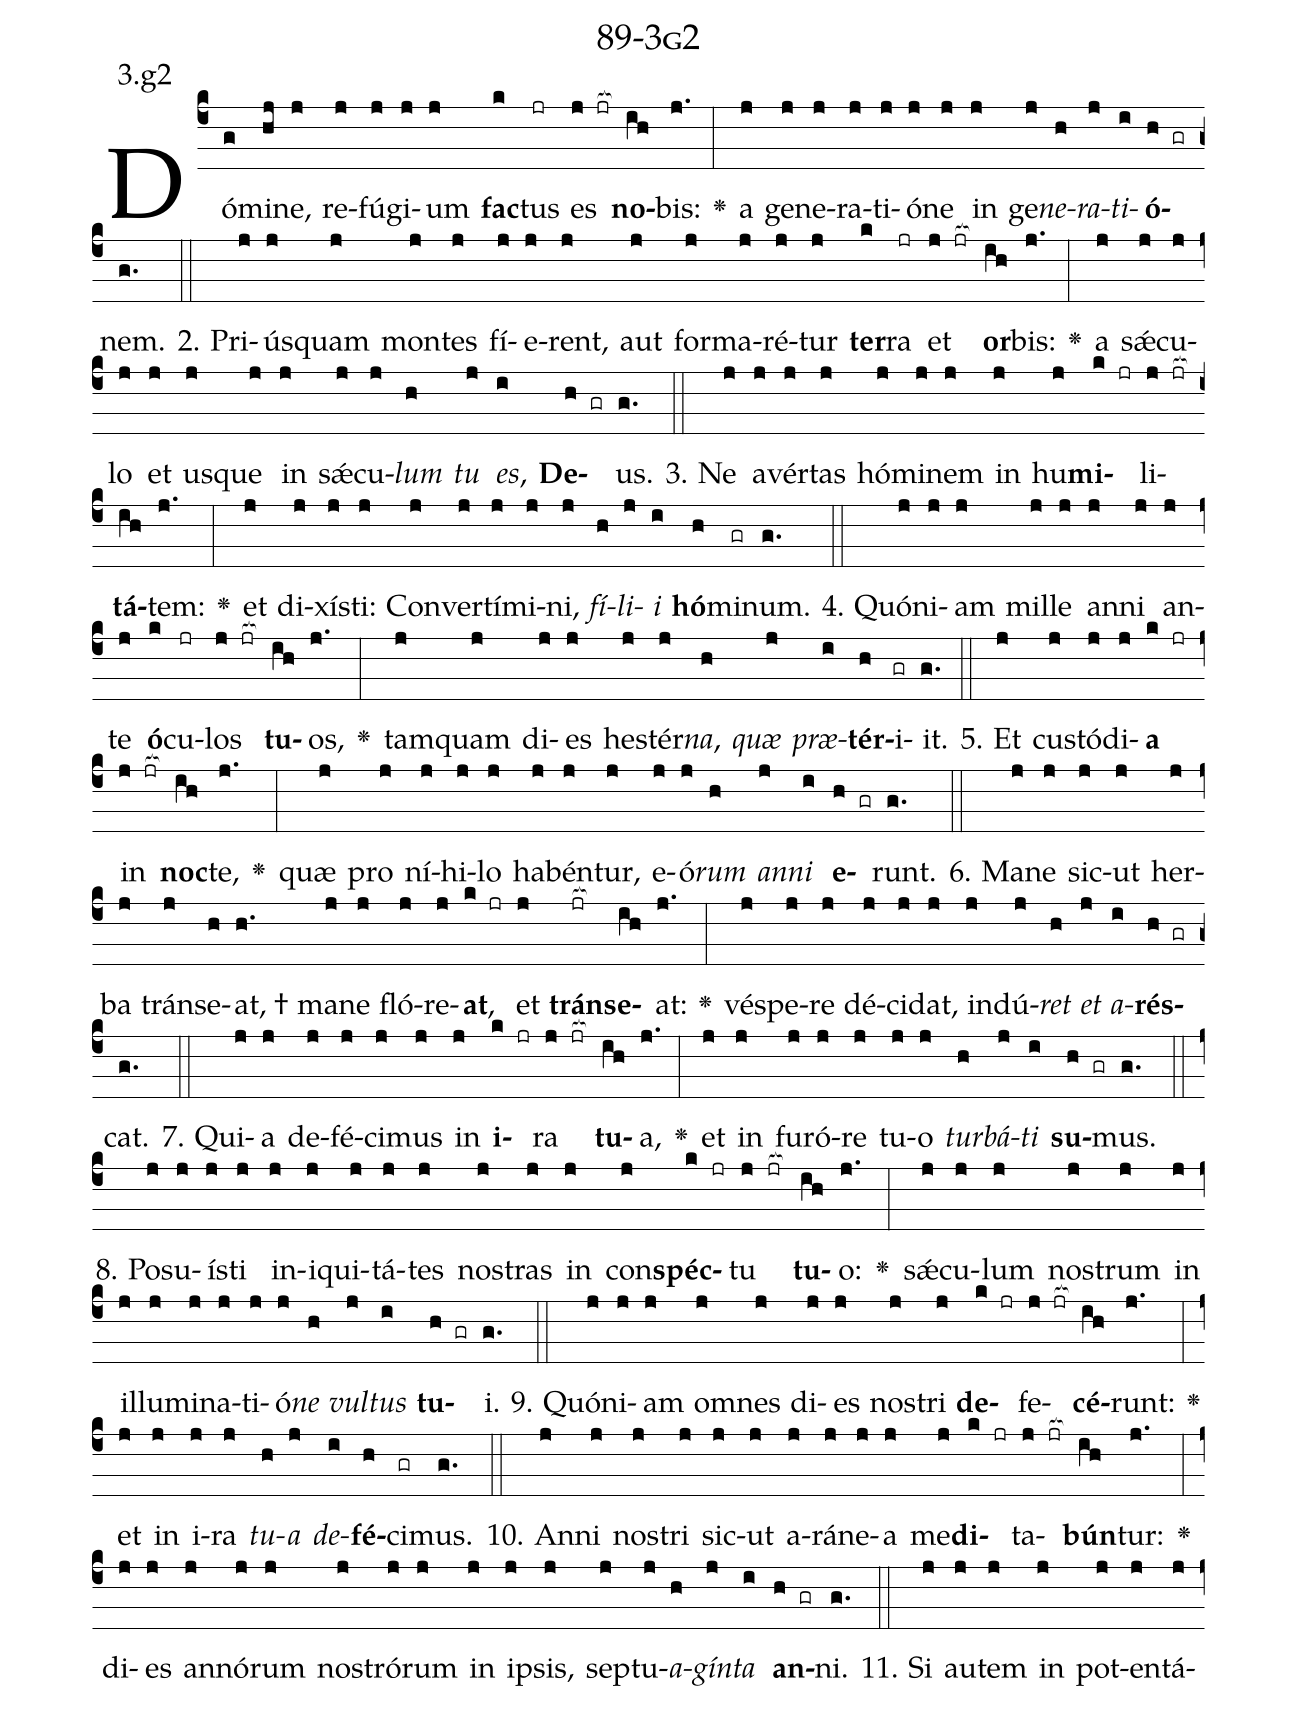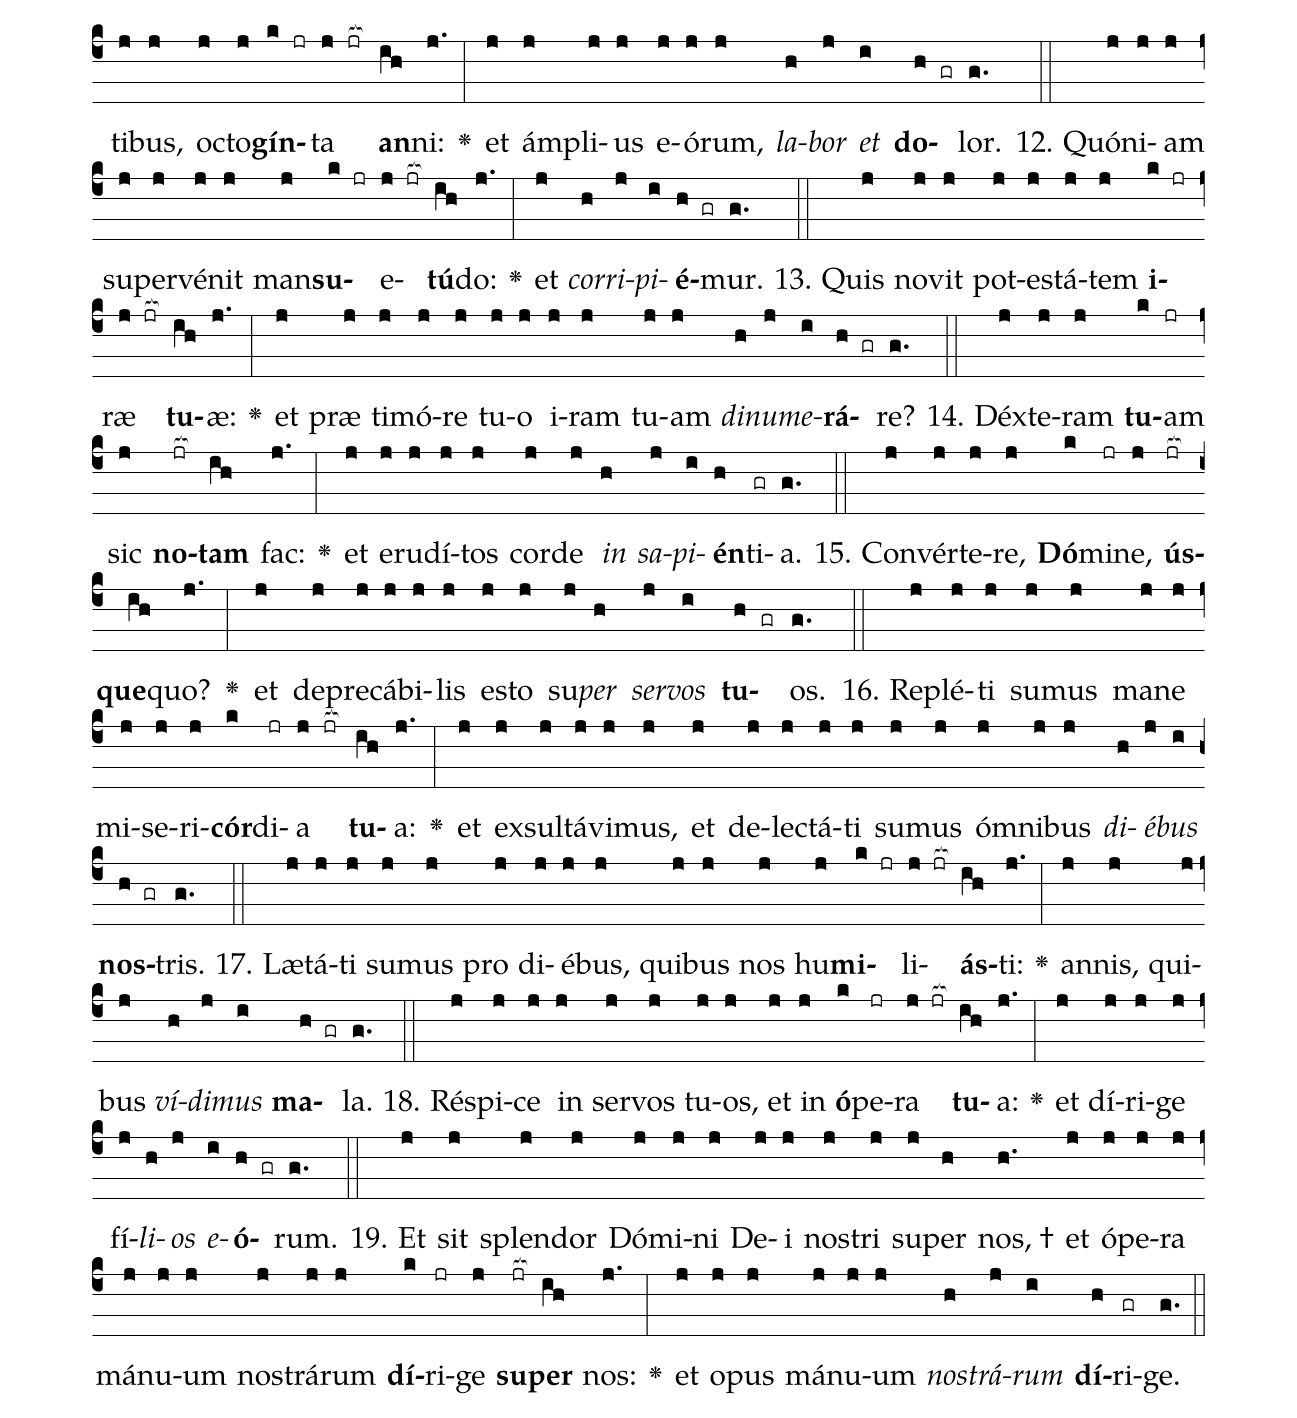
name: 89-3g2;
annotation: 3.g2;
%%
(c4)Dó(g)mi(hj)ne,(j) re(j)fú(j)gi(j)um(j) <b>fac</b>(k)tus(jr) es(j jr[ocb:1{]) <b>no</b>(ih[ocb:0}])bis:(j.) <v>\greheightstar</v>(:) a(j) ge(j)ne(j)ra(j)ti(j)ó(j)ne(j) in(j) ge(j)<i>ne</i>(h)<i>ra</i>(j)<i>ti</i>(i)<b>ó</b>(h gr)nem.(g.) (::)
2. Pri(j)ús(j)quam(j) mon(j)tes(j) fí(j)e(j)rent,(j) aut(j) for(j)ma(j)ré(j)tur(j) <b>ter</b>(k)ra(jr) et(j jr[ocb:1{]) <b>or</b>(ih[ocb:0}])bis:(j.) <v>\greheightstar</v>(:) a(j) sǽ(j)cu(j)lo(j) et(j) us(j)que(j) in(j) sǽ(j)cu(j)<i>lum</i>(h) <i>tu</i>(j) <i>es</i>,(i) <b>De</b>(h gr)us.(g.) (::)
3. Ne(j) a(j)vér(j)tas(j) hó(j)mi(j)nem(j) in(j) hu(j)<b>mi</b>(k jr)li(j jr[ocb:1{])<b>tá</b>(ih[ocb:0}])tem:(j.) <v>\greheightstar</v>(:) et(j) di(j)xís(j)ti:(j) Con(j)ver(j)tí(j)mi(j)ni,(j) <i>fí</i>(h)<i>li</i>(j)<i>i</i>(i) <b>hó</b>(h)mi(gr)num.(g.) (::)
4. Quón(j)i(j)am(j) mil(j)le(j) an(j)ni(j) an(j)te(j) <b>ó</b>(k)cu(jr)los(j jr[ocb:1{]) <b>tu</b>(ih[ocb:0}])os,(j.) <v>\greheightstar</v>(:) tam(j)quam(j) di(j)es(j) hes(j)tér(j)<i>na</i>,(h) <i>quæ</i>(j) <i>præ</i>(i)<b>tér</b>(h)i(gr)it.(g.) (::)
5. Et(j) cus(j)tó(j)di(j)<b>a</b>(k jr) in(j jr[ocb:1{]) <b>noc</b>(ih[ocb:0}])te,(j.) <v>\greheightstar</v>(:) quæ(j) pro(j) ní(j)hi(j)lo(j) ha(j)bén(j)tur,(j) e(j)ó(j)<i>rum</i>(h) <i>an</i>(j)<i>ni</i>(i) <b>e</b>(h gr)runt.(g.) (::)
6. Ma(j)ne(j) sic(j)ut(j) her(j)ba(j) tráns(j)e(h)at, †(h.) ma(j)ne(j) fló(j)re(j)<b>at</b>,(k jr) et(j) <b>tráns</b>(jr[ocb:1{])<b>e</b>(ih[ocb:0}])at:(j.) <v>\greheightstar</v>(:) vés(j)pe(j)re(j) dé(j)ci(j)dat,(j) in(j)dú(j)<i>ret</i>(h) <i>et</i>(j) <i>a</i>(i)<b>rés</b>(h gr)cat.(g.) (::)
7. Qui(j)a(j) de(j)fé(j)ci(j)mus(j) in(j) <b>i</b>(k jr)ra(j jr[ocb:1{]) <b>tu</b>(ih[ocb:0}])a,(j.) <v>\greheightstar</v>(:) et(j) in(j) fu(j)ró(j)re(j) tu(j)o(j) <i>tur</i>(h)<i>bá</i>(j)<i>ti</i>(i) <b>su</b>(h gr)mus.(g.) (::)
8. Po(j)su(j)ís(j)ti(j) in(j)i(j)qui(j)tá(j)tes(j) nos(j)tras(j) in(j) con(j)<b>spéc</b>(k jr)tu(j jr[ocb:1{]) <b>tu</b>(ih[ocb:0}])o:(j.) <v>\greheightstar</v>(:) sǽ(j)cu(j)lum(j) nos(j)trum(j) in(j) il(j)lu(j)mi(j)na(j)ti(j)ó(j)<i>ne</i>(h) <i>vul</i>(j)<i>tus</i>(i) <b>tu</b>(h gr)i.(g.) (::)
9. Quón(j)i(j)am(j) om(j)nes(j) di(j)es(j) nos(j)tri(j) <b>de</b>(k jr)fe(j jr[ocb:1{])<b>cé</b>(ih[ocb:0}])runt:(j.) <v>\greheightstar</v>(:) et(j) in(j) i(j)ra(j) <i>tu</i>(h)<i>a</i>(j) <i>de</i>(i)<b>fé</b>(h)ci(gr)mus.(g.) (::)
10. An(j)ni(j) nos(j)tri(j) sic(j)ut(j) a(j)rá(j)ne(j)a(j) me(j)<b>di</b>(k jr)ta(j jr[ocb:1{])<b>bún</b>(ih[ocb:0}])tur:(j.) <v>\greheightstar</v>(:) di(j)es(j) an(j)nó(j)rum(j) nos(j)tró(j)rum(j) in(j) ip(j)sis,(j) sep(j)tu(j)<i>a</i>(h)<i>gín</i>(j)<i>ta</i>(i) <b>an</b>(h gr)ni.(g.) (::)
11. Si(j) au(j)tem(j) in(j) pot(j)en(j)tá(j)ti(j)bus,(j) oc(j)to(j)<b>gín</b>(k jr)ta(j jr[ocb:1{]) <b>an</b>(ih[ocb:0}])ni:(j.) <v>\greheightstar</v>(:) et(j) ám(j)pli(j)us(j) e(j)ó(j)rum,(j) <i>la</i>(h)<i>bor</i>(j) <i>et</i>(i) <b>do</b>(h gr)lor.(g.) (::)
12. Quón(j)i(j)am(j) su(j)per(j)vé(j)nit(j) man(j)<b>su</b>(k jr)e(j jr[ocb:1{])<b>tú</b>(ih[ocb:0}])do:(j.) <v>\greheightstar</v>(:) et(j) <i>cor</i>(h)<i>ri</i>(j)<i>pi</i>(i)<b>é</b>(h gr)mur.(g.) (::)
13. Quis(j) no(j)vit(j) pot(j)es(j)tá(j)tem(j) <b>i</b>(k jr)ræ(j jr[ocb:1{]) <b>tu</b>(ih[ocb:0}])æ:(j.) <v>\greheightstar</v>(:) et(j) præ(j) ti(j)mó(j)re(j) tu(j)o(j) i(j)ram(j) tu(j)am(j) <i>di</i>(h)<i>nu</i>(j)<i>me</i>(i)<b>rá</b>(h gr)re?(g.) (::)
14. Déx(j)te(j)ram(j) <b>tu</b>(k)am(jr) sic(j) <b>no</b>(jr[ocb:1{])<b>tam</b>(ih[ocb:0}]) fac:(j.) <v>\greheightstar</v>(:) et(j) e(j)ru(j)dí(j)tos(j) cor(j)de(j) <i>in</i>(h) <i>sa</i>(j)<i>pi</i>(i)<b>én</b>(h)ti(gr)a.(g.) (::)
15. Con(j)vér(j)te(j)re,(j) <b>Dó</b>(k)mi(jr)ne,(j) <b>ús</b>(jr[ocb:1{])<b>que</b>(ih[ocb:0}])quo?(j.) <v>\greheightstar</v>(:) et(j) de(j)pre(j)cá(j)bi(j)lis(j) es(j)to(j) su(j)<i>per</i>(h) <i>ser</i>(j)<i>vos</i>(i) <b>tu</b>(h gr)os.(g.) (::)
16. Re(j)plé(j)ti(j) su(j)mus(j) ma(j)ne(j) mi(j)se(j)ri(j)<b>cór</b>(k)di(jr)a(j jr[ocb:1{]) <b>tu</b>(ih[ocb:0}])a:(j.) <v>\greheightstar</v>(:) et(j) ex(j)sul(j)tá(j)vi(j)mus,(j) et(j) de(j)lec(j)tá(j)ti(j) su(j)mus(j) óm(j)ni(j)bus(j) <i>di</i>(h)<i>é</i>(j)<i>bus</i>(i) <b>nos</b>(h gr)tris.(g.) (::)
17. Læ(j)tá(j)ti(j) su(j)mus(j) pro(j) di(j)é(j)bus,(j) qui(j)bus(j) nos(j) hu(j)<b>mi</b>(k jr)li(j jr[ocb:1{])<b>ás</b>(ih[ocb:0}])ti:(j.) <v>\greheightstar</v>(:) an(j)nis,(j) qui(j)bus(j) <i>ví</i>(h)<i>di</i>(j)<i>mus</i>(i) <b>ma</b>(h gr)la.(g.) (::)
18. Ré(j)spi(j)ce(j) in(j) ser(j)vos(j) tu(j)os,(j) et(j) in(j) <b>ó</b>(k)pe(jr)ra(j jr[ocb:1{]) <b>tu</b>(ih[ocb:0}])a:(j.) <v>\greheightstar</v>(:) et(j) dí(j)ri(j)ge(j) fí(j)<i>li</i>(h)<i>os</i>(j) <i>e</i>(i)<b>ó</b>(h gr)rum.(g.) (::)
19. Et(j) sit(j) splen(j)dor(j) Dó(j)mi(j)ni(j) De(j)i(j) nos(j)tri(j) su(j)per(h) nos, †(h.) et(j) ó(j)pe(j)ra(j) má(j)nu(j)um(j) nos(j)trá(j)rum(j) <b>dí</b>(k)ri(jr)ge(j) <b>su</b>(jr[ocb:1{])<b>per</b>(ih[ocb:0}]) nos:(j.) <v>\greheightstar</v>(:) et(j) o(j)pus(j) má(j)nu(j)um(j) <i>nos</i>(h)<i>trá</i>(j)<i>rum</i>(i) <b>dí</b>(h)ri(gr)ge.(g.) (::)
